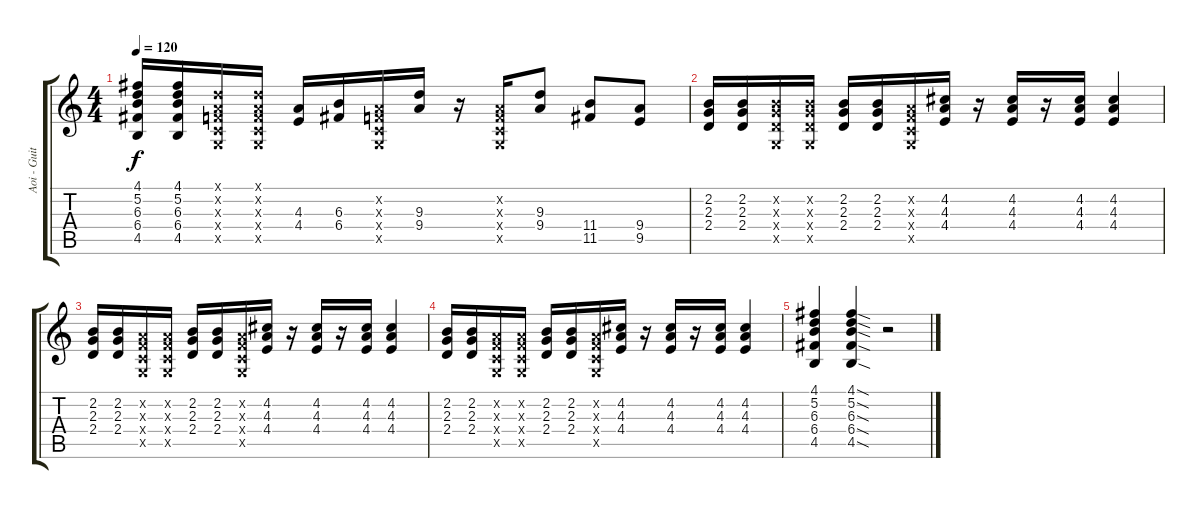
\track ("Aoi - Guitar 2" "Aoi - Guit") {instrument distortionguitar}
\staff {score tabs}
\tuning (D4 A3 F3 C3 G2 D2) {hide}
\ts (4 4)
\tempo 120
\clef g2
\ks c
(4.1 5.2 6.3 6.4 4.5).16{dy f} (4.1 5.2 6.3 6.4 4.5).16 (0.1{x} 0.2{x} 0.3{x} 0.4{x} 0.5{x}).16 (0.1{x} 0.2{x} 0.3{x} 0.4{x} 0.5{x}).16 (4.3 4.4).16 (6.3 6.4).16 (0.2{x} 0.3{x} 0.4{x} 0.5{x}).16 (9.3 9.4).16 r.16 (0.2{x} 0.3{x} 0.4{x} 0.5{x}).16 (9.3 9.4).8 (11.4 11.5).8 (9.4 9.5).8 |
(2.2 2.3 2.4).16 (2.2 2.3 2.4).16 (2.2{x} 2.3{x} 2.4{x} 0.5{x}).16 (2.2{x} 2.3{x} 2.4{x} 0.5{x}).16 (2.2 2.3 2.4).16 (2.2 2.3 2.4).16 (0.2{x} 0.3{x} 0.4{x} 0.5{x}).16 (4.2 4.3 4.4).16 r.16 (4.2 4.3 4.4).16 r.16 (4.2 4.3 4.4).16 (4.2 4.3 4.4).4 |
(2.2 2.3 2.4).16 (2.2 2.3 2.4).16 (0.2{x} 0.3{x} 0.4{x} 0.5{x}).16 (0.2{x} 0.3{x} 0.4{x} 0.5{x}).16 (2.2 2.3 2.4).16 (2.2 2.3 2.4).16 (0.2{x} 0.3{x} 0.4{x} 0.5{x}).16 (4.2 4.3 4.4).16 r.16 (4.2 4.3 4.4).16 r.16 (4.2 4.3 4.4).16 (4.2 4.3 4.4).4 |
(2.2 2.3 2.4).16 (2.2 2.3 2.4).16 (0.2{x} 0.3{x} 0.4{x} 0.5{x}).16 (0.2{x} 0.3{x} 0.4{x} 0.5{x}).16 (2.2 2.3 2.4).16 (2.2 2.3 2.4).16 (0.2{x} 0.3{x} 0.4{x} 0.5{x}).16 (4.2 4.3 4.4).16 r.16 (4.2 4.3 4.4).16 r.16 (4.2 4.3 4.4).16 (4.2 4.3 4.4).4 |
(4.1 5.2 6.3 6.4 4.5).4 (4.1{sod} 5.2{sod} 6.3{sod} 6.4{sod} 4.5{sod}).4 r.2
